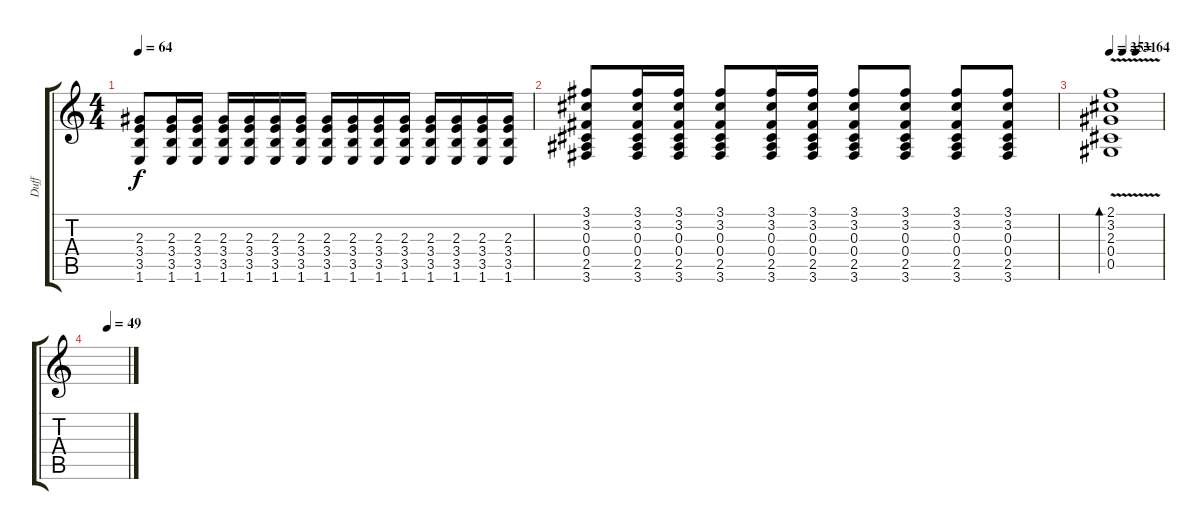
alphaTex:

\track ("Duff" "Duff") {instrument acousticguitarsteel}
\staff {score tabs}
\tuning (Eb4 Bb3 Gb3 Db3 Ab2 Eb2) {hide}
\ts (4 4)
\tempo 64
\clef g2
\ks c
(2.3 3.4 3.5 1.6).8{dy f} (2.3 3.4 3.5 1.6).16 (2.3 3.4 3.5 1.6).16 (2.3 3.4 3.5 1.6).16 (2.3 3.4 3.5 1.6).16 (2.3 3.4 3.5 1.6).16 (2.3 3.4 3.5 1.6).16 (2.3 3.4 3.5 1.6).16 (2.3 3.4 3.5 1.6).16 (2.3 3.4 3.5 1.6).16 (2.3 3.4 3.5 1.6).16 (2.3 3.4 3.5 1.6).16 (2.3 3.4 3.5 1.6).16 (2.3 3.4 3.5 1.6).16 (2.3 3.4 3.5 1.6).16 |
(3.1 3.2 0.3 0.4 2.5 3.6).8 (3.1 3.2 0.3 0.4 2.5 3.6).16 (3.1 3.2 0.3 0.4 2.5 3.6).16 (3.1 3.2 0.3 0.4 2.5 3.6).8 (3.1 3.2 0.3 0.4 2.5 3.6).16 (3.1 3.2 0.3 0.4 2.5 3.6).16 (3.1 3.2 0.3 0.4 2.5 3.6).8 (3.1 3.2 0.3 0.4 2.5 3.6).8 (3.1 3.2 0.3 0.4 2.5 3.6).8 (3.1 3.2 0.3 0.4 2.5 3.6).8 |
\tempo 35
\tempo (31 0.25)
\tempo (64 0.5)
(2.1 3.2 2.3 0.4 0.5{v}).1{bd 120} |
\tempo (49 0.5)
